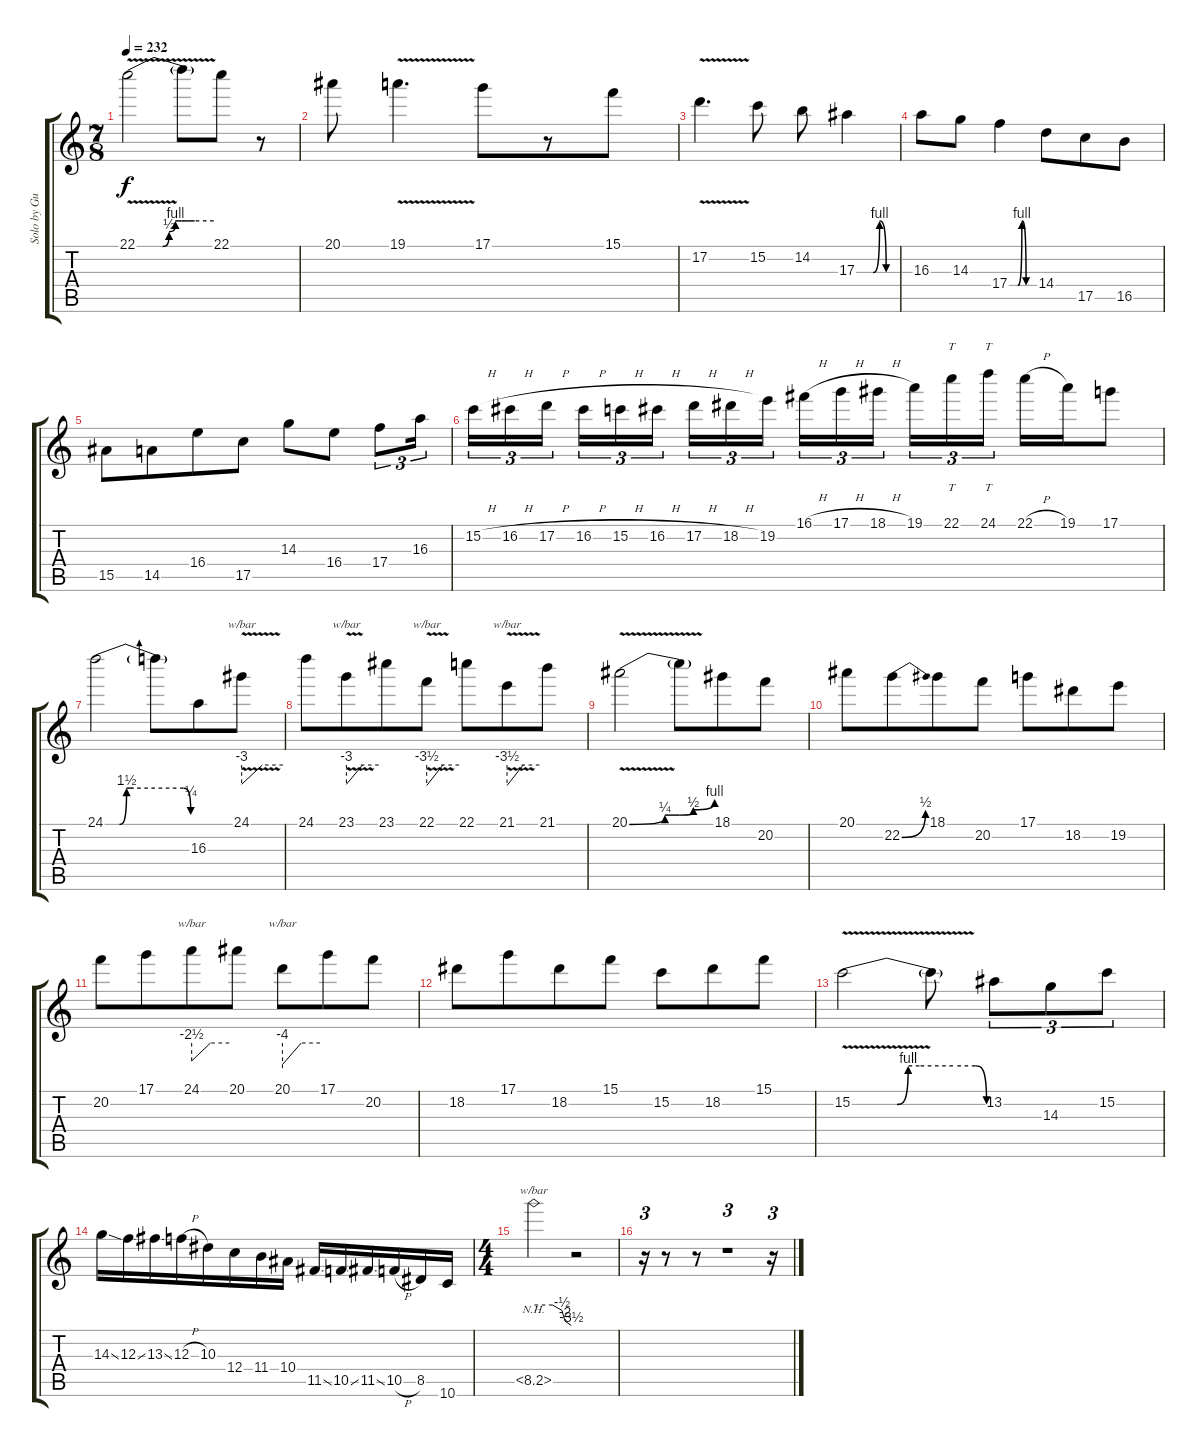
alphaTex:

\track ("Solo by Guthrie Govan" "Solo by Gu") {instrument overdrivenguitar}
\staff {score tabs}
\tuning (D4 A3 F3 C3 G2 D2) {hide}
\ts (7 8)
\tempo 232
\clef g2
\ks c
22.1{be (custom 0 0 20 0 25 2 30 4 35 4 40 4 45 4 60 4) v}.2{dy f} 22.1{t}.8 22.1.8 r.8 |
20.1.8 19.1{v}.4{d} 17.1.8 r.8 15.1.8 |
17.2{v}.4{d} 15.2.8 14.2.8 17.3{be (custom 0 0 25 0 35 4 45 0 60 0)}.4 |
16.3.8 14.3.8 17.4{be (custom 0 0 20 0 30 4 40 0 60 0)}.4 14.4.8 17.5.8 16.5.8 |
15.5.8 14.5.8 16.4.8 17.5.8 14.3.8 16.4.8 17.4.8{tu (3 2)} 16.3.16{tu (3 2)} |
15.2{h}.16{tu (3 2)} 16.2{h}.16{tu (3 2)} 17.2{h}.16{tu (3 2)} 16.2{h}.16{tu (3 2)} 15.2{h}.16{tu (3 2)} 16.2{h}.16{tu (3 2)} 17.2{h}.16{tu (3 2)} 18.2{h}.16{tu (3 2)} 19.2.16{tu (3 2)} 16.1{h}.16{tu (3 2)} 17.1{h}.16{tu (3 2)} 18.1{h}.16{tu (3 2)} 19.1.16{tu (3 2)} 22.1.16{tt tu (3 2)} 24.1.16{tt tu (3 2)} 22.1{h}.16 19.1.16 17.1.8 |
24.1{be (custom 0 0 10 0 15 6 20 6 30 6 45 6 55 6 60 1)}.2 24.1{t}.8 16.3.8 24.1{v}.8{tbe (custom default 0 -12 30 0 60 0)} |
24.1.8 23.1{v}.8{tbe (custom default 0 -12 30 0 60 0)} 23.1.8 22.1{v}.8{tbe (custom default 0 -14 30 0 60 0)} 22.1.8 21.1{v}.8{tbe (custom default 0 -14 30 0 60 0)} 21.1.8 |
20.1{be (custom 0 0 25 1 30 1 35 1 45 2 60 4) v}.2 20.1{t}.8 18.1.8 20.2.8 |
20.1.8 22.2{be (bend 0 0 60 2)}.8 18.1.8 20.2.8 17.1.8 18.2.8 19.2.8 |
20.2.8 17.1.8 24.1.8{tbe (custom default 0 -10 30 0 60 0)} 20.1.8 20.1.8{tbe (custom default 0 -16 30 0 60 0)} 17.1.8 20.2.8 |
18.2.8 17.1.8 18.2.8 15.1.8 15.2.8 18.2.8 15.1.8 |
15.2{be (custom 0 0 20 0 25 4 30 4 45 4 55 4 60 0) v}.2 15.2{t}.8 13.2.8{tu (3 2)} 14.3.8{tu (3 2)} 15.2.8{tu (3 2)} |
14.3{ss}.16 12.3{ss}.16 13.3{ss}.16 12.3{h}.16 10.3.16 12.4.16 11.4.16 10.4.16 11.5{ss}.16 10.5{ss}.16 11.5{ss}.16 10.5{h}.16 8.5.16 10.6.16 |
\ts (4 4)
8.5{nh}.2{tbe (custom default 0 0 30 0 45 -2 50 -8 60 -14)} r.2 |
r.16{tu (3 2)} r.8 r.8 r.1{tu (3 2)} r.16{tu (3 2)}
